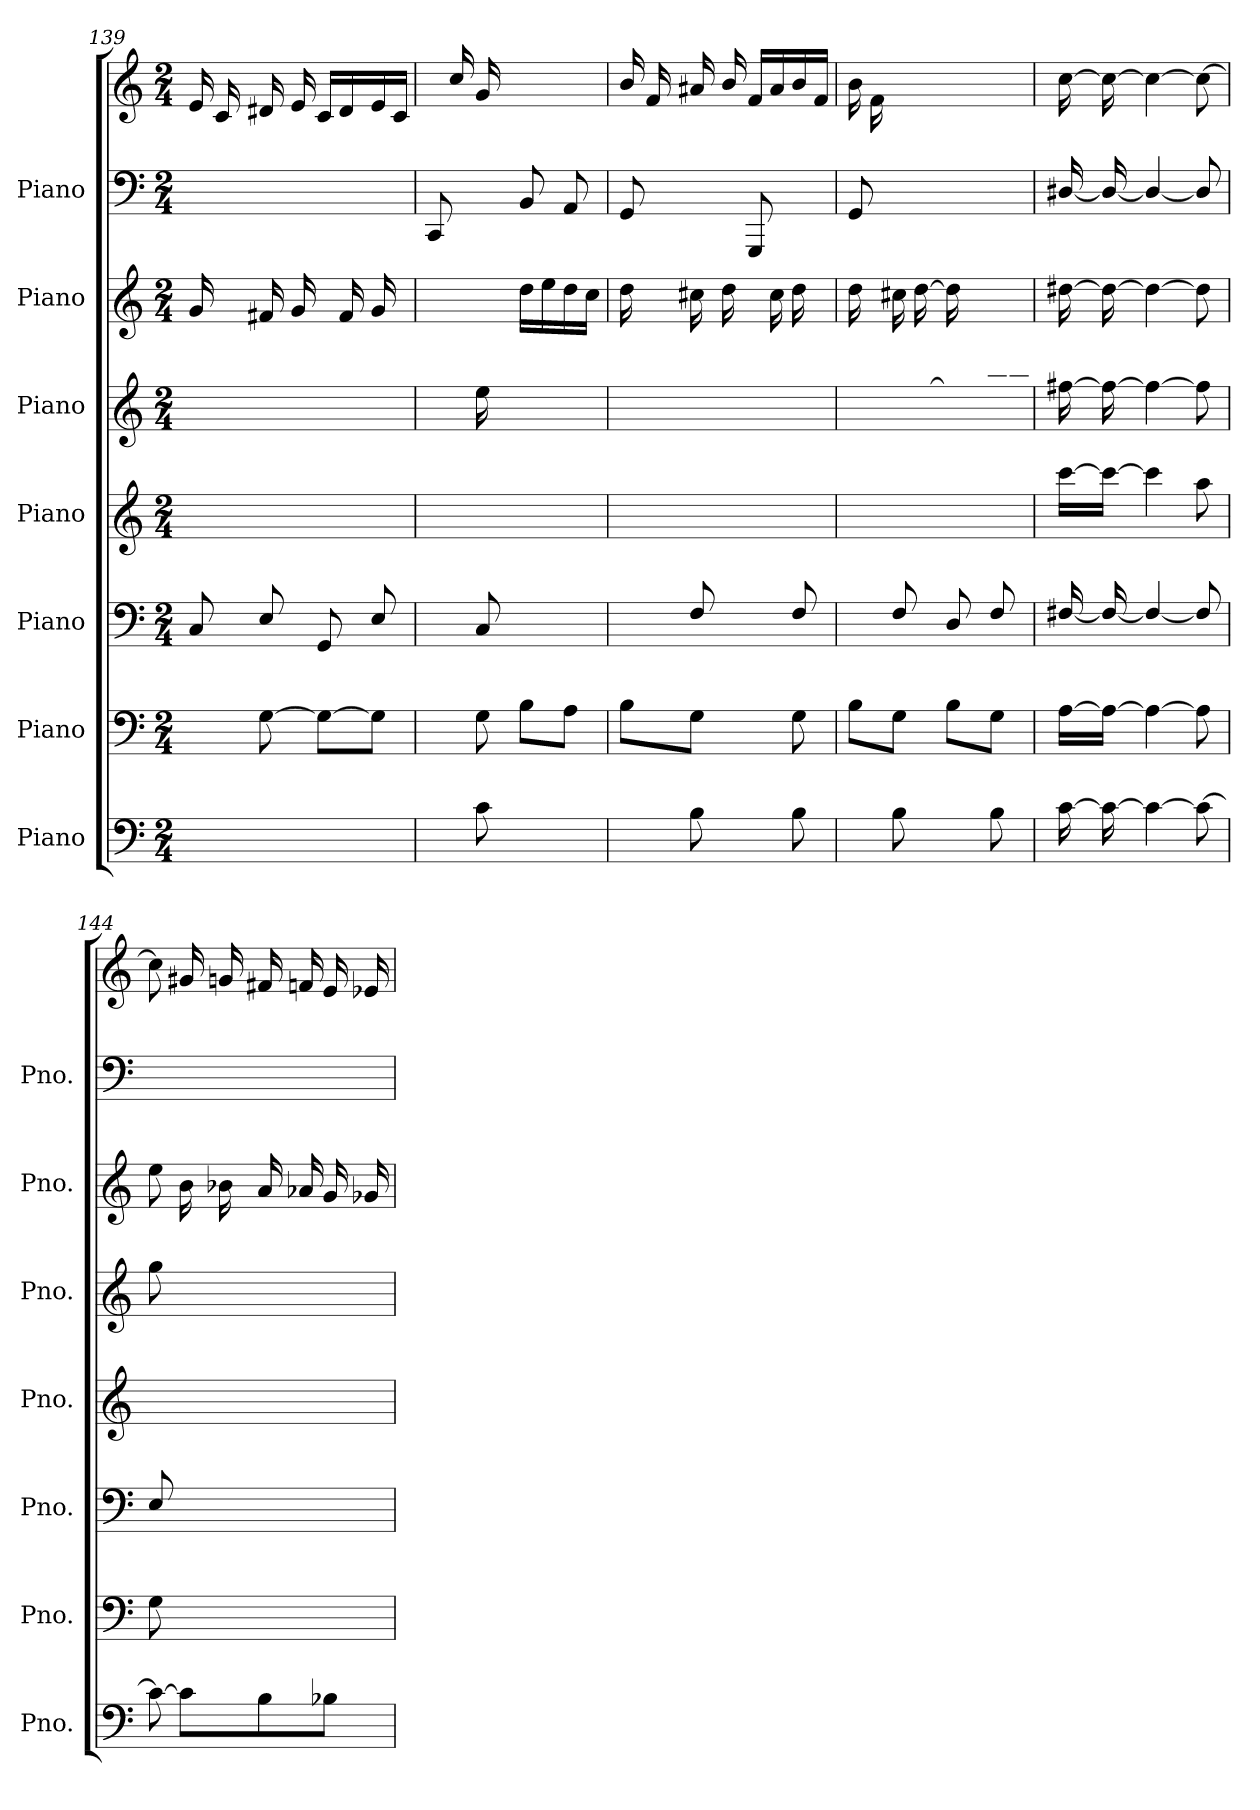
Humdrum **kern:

**kern	**kern	**kern	**kern	**kern	**kern	**kern	**kern
*part7	*part6	*part5	*part4	*part3	*part2	*part1	*part1
*staff8	*staff7	*staff6	*staff5	*staff4	*staff3	*staff2	*staff1
*I"Piano	*I"Piano	*I"Piano	*I"Piano	*I"Piano	*I"Piano	*I"Piano	*
*I'Pno.	*I'Pno.	*I'Pno.	*I'Pno.	*I'Pno.	*I'Pno.	*I'Pno.	*
*clefF4	*clefF4	*clefF4	*clefG2	*clefG2	*clefG2	*clefF4	*clefG2
*k[]	*k[]	*k[]	*k[]	*k[]	*k[]	*k[]	*k[]
*M2/4	*M2/4	*M2/4	*M2/4	*M2/4	*M2/4	*M2/4	*M2/4
=139	=139	=139	=139	=139	=139	=139	=139
2ryy	8ryy	8Ci/L	2ryy	2ryy	16gj	2ryy	16eZ/
.	.	.	.	.	16ryy	.	16cZ/
.	[8GV\	8Ei/	.	.	16f#Xj	.	16d#XZ/
.	.	.	.	.	16gj	.	16eZ/
.	8GV\L_	8GGi/	.	.	16ryy	.	16cZ/LL
.	.	.	.	.	16f#j	.	16d#Z/
.	8GV\J]	8Ei/	.	.	16gj	.	16eZ/
.	.	.	.	.	16ryy	.	16cZ/JJ
=140	=140	=140	=140	=140	=140	=140	=140
8ryy	8ryy	8ryy	2ryy	8ryy	8.ryy	8CCN/L	16ryy
.	.	.	.	.	.	.	16ccZ/LL
8cl	8GV\	8Ci/	.	16ee!	.	8ryy	16gZ/
.	.	.	.	4ryy	16ccj\JJ	.	4ryy
4ryy	8BV\L	4ryy	.	.	16ddj\LL	8BBN/	.
.	.	.	.	.	16eej\	.	.
.	8AV\J	.	.	.	16ddj\	8AAN/	.
.	.	.	.	16ryy	16ccj\JJ	.	16ryy
!!LO:PB:g=z
=141	=141	=141	=141	=141	=141	=141	=141
8ryy	8BV\L	8ryy	2ryy	2ryy	16ddj	8GGN/	16bZ/
.	.	.	.	.	16ryy	.	16fZ/
8Bl	8GV\J	8Fi/	.	.	16cc#Xj	8ryy	16a#XZ/
.	.	.	.	.	16ddj	.	16bZ/
8ryy	8ryy	8ryy	.	.	16ryy	8GGGN/L	16fZ/LL
.	.	.	.	.	16cc#j	.	16a#Z/
8Bl	8GV\	8Fi/	.	.	16ddj	8ryy	16bZ/
.	.	.	.	.	16ryy	.	16fZ/JJ
=142	=142	=142	=142	=142	=142	=142	=142
8ryy	8BV\L	8ryy	2ryy	8ryy	16ddj	8GGN/	16bZ
.	.	.	.	.	16ryy	.	16fZ\
8Bl	8GV\J	8Fi/	.	16ee!	16cc#Xj	4.ryy	4.ryy
.	.	.	.	[16ff!	[16ddj	.	.
8ryy	8BV\L	8Di/	.	16ff!]	16ddj]	.	.
.	.	.	.	16gg!\	8.ryy	.	.
8Bl	8GV\J	8Fi/	.	16aa!\	.	.	.
.	.	.	.	16bb!\JJ	.	.	.
=143	=143	=143	=143	=143	=143	=143	=143
[16cl	[16AV\LL	[16F#Xi/	[16ccc+\LL	[16ff#X!	[16dd#Xj	[16D#XN/	[16ccZ
16cl_	16AV\JJ_	16F#i/_	16ccc+\JJ_	16ff#!_	16dd#j_	16D#N/_	16ccZ_
4cl_	4AV\_	4F#i/_	4ccc+]	4ff#!_	4dd#j_	4D#N/_	4ccZ_
8cl_	8AV\]	8F#i/]	8aa+	8ff#!]	8dd#j]	8D#N/]	8ccZ_
=144	=144	=144	=144	=144	=144	=144	=144
8cl_	8GV\	8Ei/	2ryy	8gg!	8eej	2ryy	8ccZ]
8cl\L]	4.ryy	4.ryy	.	4.ryy	16bj	.	16g#XZ
.	.	.	.	.	16b-Xj	.	16gnZ
8Bl\	.	.	.	.	16aj	.	16f#XZ
.	.	.	.	.	16a-Xj	.	16fnZ
8B-Xl\J	.	.	.	.	16gj	.	16eZ
.	.	.	.	.	16g-Xj	.	16e-XZ
=	=	=	=	=	=	=	=
*-	*-	*-	*-	*-	*-	*-	*-
